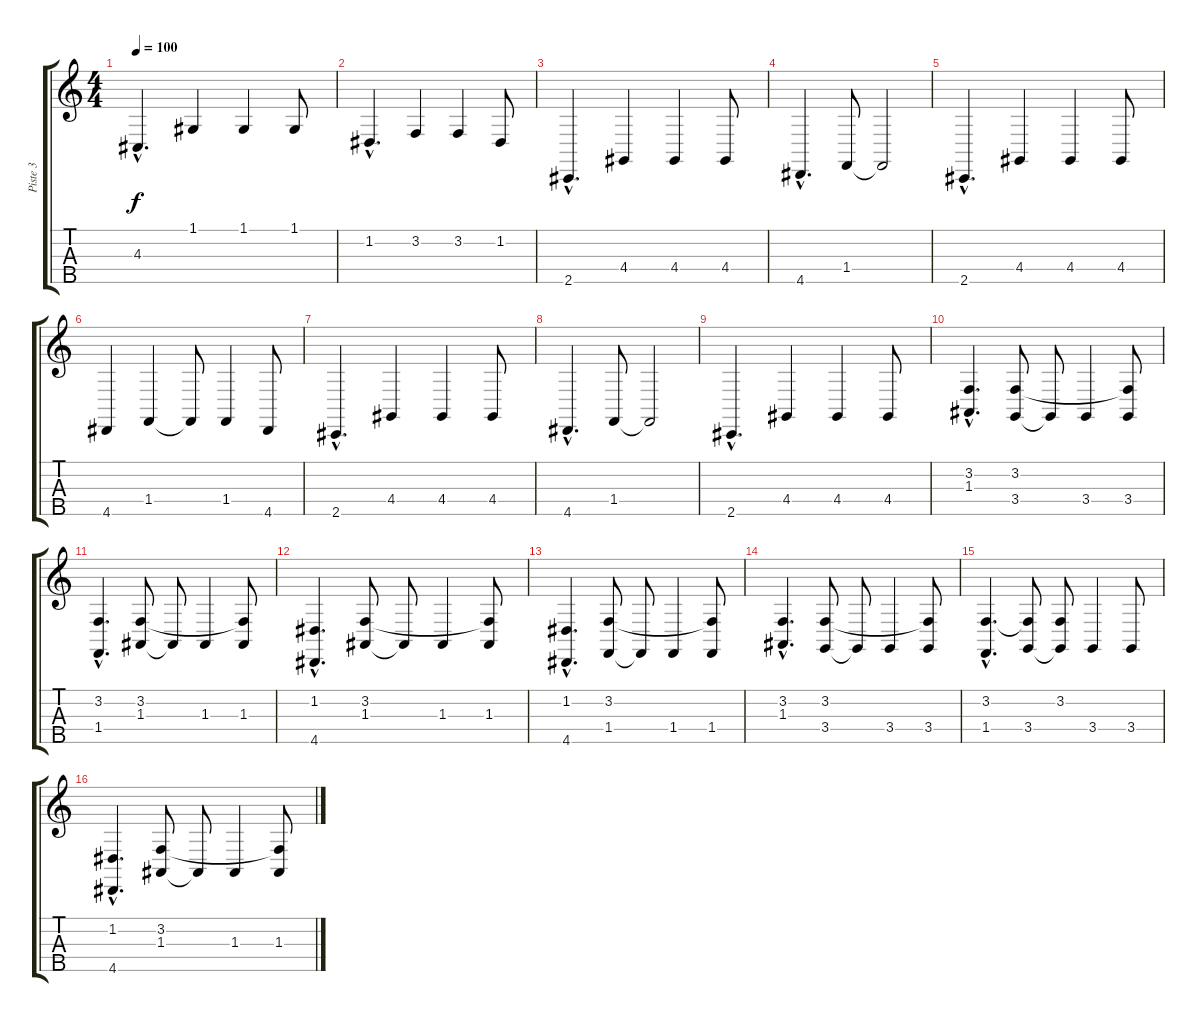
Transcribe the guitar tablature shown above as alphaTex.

\track ("Piste 3" "Piste 3") {instrument electricpiano1}
\staff {score tabs}
\tuning (G3 D3 A2 E2 B1) {hide}
\ts (4 4)
\tempo 100
\clef g2
\ks c
4.3{hac}.4{d dy f} 1.1.4 1.1.4 1.1.8 |
1.2{hac}.4{d} 3.2.4 3.2.4 1.2.8 |
2.5{hac}.4{d} 4.4.4 4.4.4 4.4.8 |
4.5{hac}.4{d} 1.4.8 1.4{t}.2 |
2.5{hac}.4{d} 4.4.4 4.4.4 4.4.8 |
4.5.4 1.4.4 1.4{t}.8 1.4.4 4.5.8 |
2.5{hac}.4{d} 4.4.4 4.4.4 4.4.8 |
4.5{hac}.4{d} 1.4.8 1.4{t}.2 |
2.5{hac}.4{d} 4.4.4 4.4.4 4.4.8 |
(3.2{hac} 1.3{hac}).4{d} (3.2 3.4).8 3.4{t}.8 3.4.4 (3.2{t} 3.4).8 |
(3.2{hac} 1.4{hac}).4{d} (3.2 1.3).8 1.3{t}.8 1.3.4 (3.2{t} 1.3).8 |
(1.2{hac} 4.5{hac}).4{d} (3.2 1.3).8 1.3{t}.8 1.3.4 (3.2{t} 1.3).8 |
(1.2{hac} 4.5{hac}).4{d} (3.2 1.4).8 1.4{t}.8 1.4.4 (3.2{t} 1.4).8 |
(3.2{hac} 1.3{hac}).4{d} (3.2 3.4).8 3.4{t}.8 3.4.4 (3.2{t} 3.4).8 |
(3.2{hac} 1.4{hac}).4{d} (3.2{t} 3.4).8 (3.2 3.4{t}).8 3.4.4 3.4.8 |
(1.2{hac} 4.5{hac}).4{d} (3.2 1.3).8 1.3{t}.8 1.3.4 (3.2{t} 1.3).8
